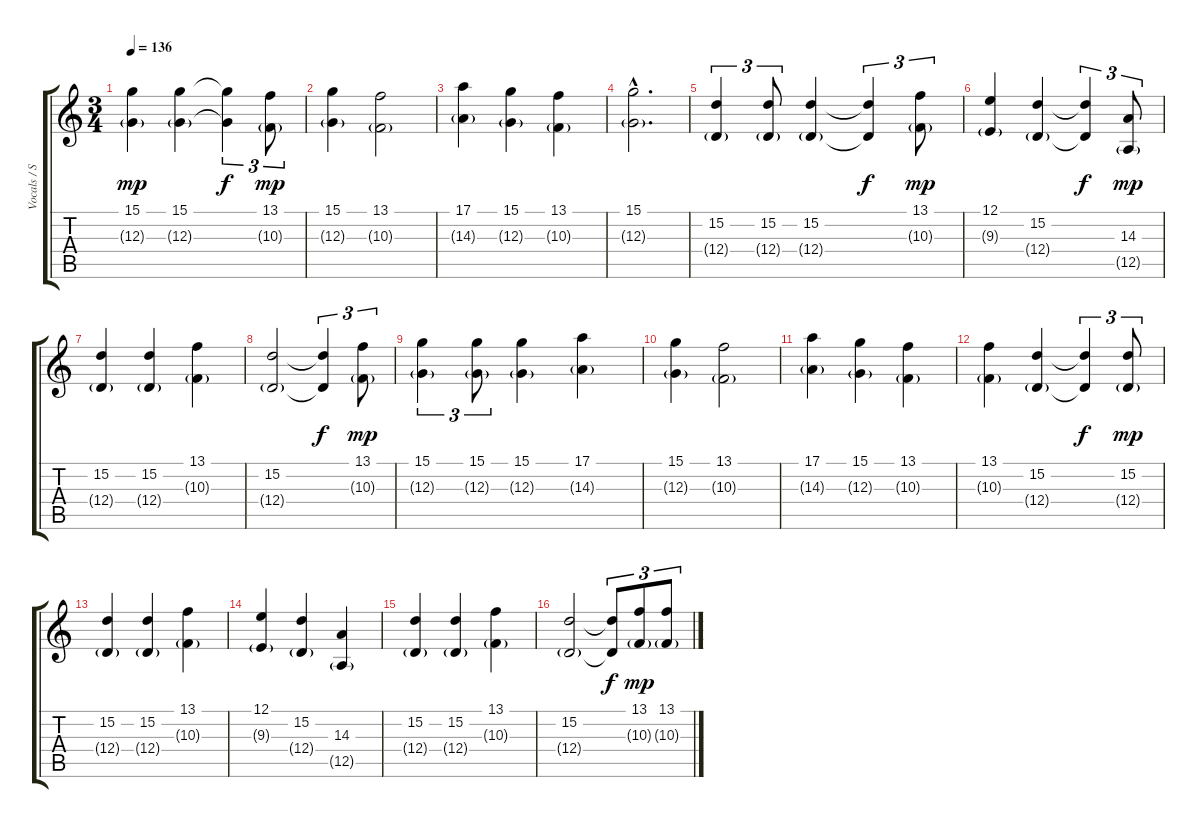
\track ("Vocals / Sharon Den Adel" "Vocals / S") {instrument synthvoice}
\staff {score tabs}
\tuning (E4 B3 G3 D3 A2 E2) {hide}
\ts (3 4)
\tempo 136
\clef g2
\ks c
(15.1 12.3{g}).4{dy mp} (15.1 12.3{g}).4 (15.1{t} 12.3{t}).4{tu (3 2) dy f} (13.1 10.3{g}).8{tu (3 2) dy mp} |
(15.1 12.3{g}).4 (13.1 10.3{g}).2 |
(17.1 14.3{g}).4 (15.1 12.3{g}).4 (13.1 10.3{g}).4 |
(15.1{hac} 12.3{g hac}).2{d} |
(15.2 12.4{g}).4{tu (3 2)} (15.2 12.4{g}).8{tu (3 2)} (15.2 12.4{g}).4 (15.2{t} 12.4{t}).4{tu (3 2) dy f} (13.1 10.3{g}).8{tu (3 2) dy mp} |
(12.1 9.3{g}).4 (15.2 12.4{g}).4 (15.2{t} 12.4{t}).4{tu (3 2) dy f} (14.3 12.5{g}).8{tu (3 2) dy mp} |
(15.2 12.4{g}).4 (15.2 12.4{g}).4 (13.1 10.3{g}).4 |
(15.2 12.4{g}).2 (15.2{t} 12.4{t}).4{tu (3 2) dy f} (13.1 10.3{g}).8{tu (3 2) dy mp} |
(15.1 12.3{g}).4{tu (3 2)} (15.1 12.3{g}).8{tu (3 2)} (15.1 12.3{g}).4 (17.1 14.3{g}).4 |
(15.1 12.3{g}).4 (13.1 10.3{g}).2 |
(17.1 14.3{g}).4 (15.1 12.3{g}).4 (13.1 10.3{g}).4 |
(13.1 10.3{g}).4 (15.2 12.4{g}).4 (15.2{t} 12.4{t}).4{tu (3 2) dy f} (15.2 12.4{g}).8{tu (3 2) dy mp} |
(15.2 12.4{g}).4 (15.2 12.4{g}).4 (13.1 10.3{g}).4 |
(12.1 9.3{g}).4 (15.2 12.4{g}).4 (14.3 12.5{g}).4 |
(15.2 12.4{g}).4 (15.2 12.4{g}).4 (13.1 10.3{g}).4 |
(15.2 12.4{g}).2 (15.2{t} 12.4{t}).8{tu (3 2) dy f} (13.1 10.3{g}).8{tu (3 2) dy mp} (13.1 10.3{g}).8{tu (3 2)}
